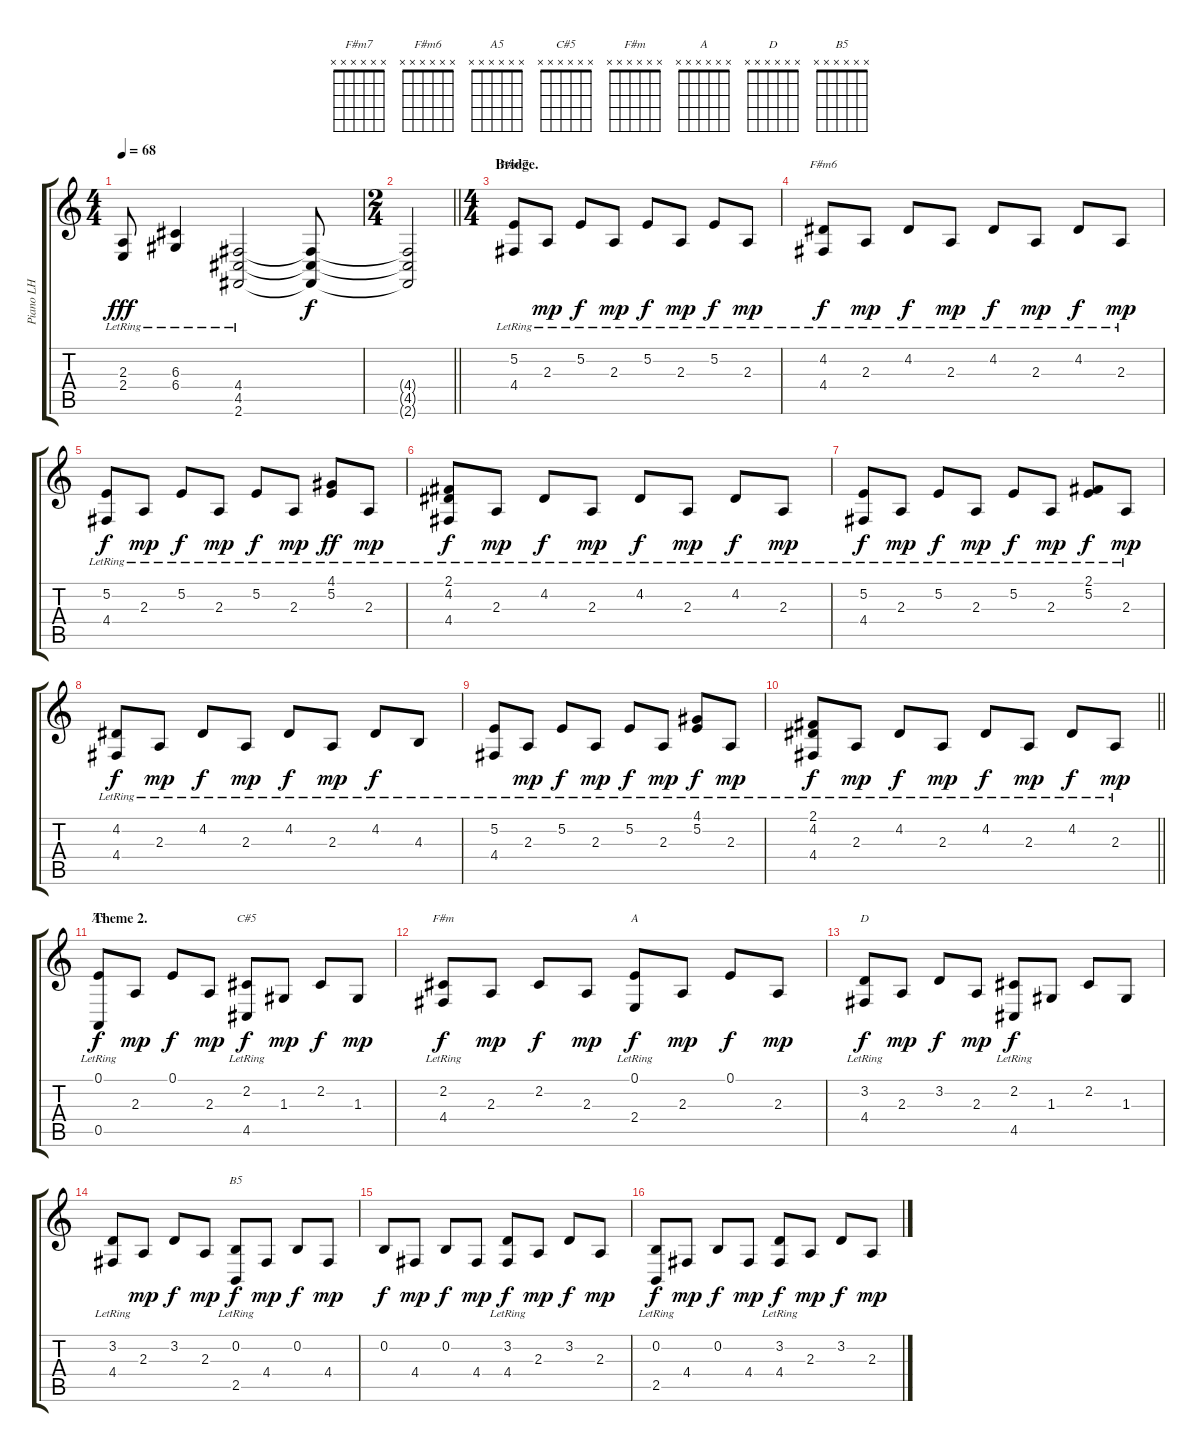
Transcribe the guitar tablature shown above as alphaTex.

\track ("Piano LH" "Piano LH") {instrument acousticgrandpiano}
\staff {score tabs}
\tuning (E4 B3 G3 D3 A2 E2) {hide}
\chord ("F#m7" x x x x x x)
\chord ("F#m6" x x x x x x)
\chord ("A5" x x x x x x)
\chord ("C#5" x x x x x x)
\chord ("F#m" x x x x x x)
\chord ("A" x x x x x x)
\chord ("D" x x x x x x)
\chord ("B5" x x x x x x)
\ts (4 4)
\tempo 68
\clef g2
\ks c
(2.3{lr} 2.4{lr}).8{dy fff} (6.3{lr} 6.4{lr}).4 (4.4{lr} 4.5{lr} 2.6{lr}).2 (4.4{t} 4.5{t} 2.6{t}).8{dy f} |
\ts (2 4)
\barLineRight lightlight
(4.4{t} 4.5{t} 2.6{t}).2 |
\ts (4 4)
\section ("" "Bridge.")
(5.2{lr} 4.4{lr}).8{ch "F#m7"} 2.3{lr}.8{dy mp} 5.2{lr}.8{dy f} 2.3{lr}.8{dy mp} 5.2{lr}.8{dy f} 2.3{lr}.8{dy mp} 5.2{lr}.8{dy f} 2.3{lr}.8{dy mp} |
(4.2{lr} 4.4{lr}).8{ch "F#m6" dy f} 2.3{lr}.8{dy mp} 4.2{lr}.8{dy f} 2.3{lr}.8{dy mp} 4.2{lr}.8{dy f} 2.3{lr}.8{dy mp} 4.2{lr}.8{dy f} 2.3{lr}.8{dy mp} |
(5.2{lr} 4.4{lr}).8{dy f} 2.3{lr}.8{dy mp} 5.2{lr}.8{dy f} 2.3{lr}.8{dy mp} 5.2{lr}.8{dy f} 2.3{lr}.8{dy mp} (4.1{lr} 5.2{lr}).8{dy ff} 2.3{lr}.8{dy mp} |
(2.1{lr} 4.2{lr} 4.4{lr}).8{dy f} 2.3{lr}.8{dy mp} 4.2{lr}.8{dy f} 2.3{lr}.8{dy mp} 4.2{lr}.8{dy f} 2.3{lr}.8{dy mp} 4.2{lr}.8{dy f} 2.3{lr}.8{dy mp} |
(5.2{lr} 4.4{lr}).8{dy f} 2.3{lr}.8{dy mp} 5.2{lr}.8{dy f} 2.3{lr}.8{dy mp} 5.2{lr}.8{dy f} 2.3{lr}.8{dy mp} (2.1{lr} 5.2{lr}).8{dy f} 2.3{lr}.8{dy mp} |
(4.2{lr} 4.4{lr}).8{dy f} 2.3{lr}.8{dy mp} 4.2{lr}.8{dy f} 2.3{lr}.8{dy mp} 4.2{lr}.8{dy f} 2.3{lr}.8{dy mp} 4.2{lr}.8{dy f} 4.3{lr}.8 |
(5.2{lr} 4.4{lr}).8 2.3{lr}.8{dy mp} 5.2{lr}.8{dy f} 2.3{lr}.8{dy mp} 5.2{lr}.8{dy f} 2.3{lr}.8{dy mp} (4.1{lr} 5.2{lr}).8{dy f} 2.3{lr}.8{dy mp} |
\barLineRight lightlight
(2.1{lr} 4.2{lr} 4.4{lr}).8{dy f} 2.3{lr}.8{dy mp} 4.2{lr}.8{dy f} 2.3{lr}.8{dy mp} 4.2{lr}.8{dy f} 2.3{lr}.8{dy mp} 4.2{lr}.8{dy f} 2.3{lr}.8{dy mp} |
\section ("" "Theme 2.")
(0.1 0.5{lr}).8{ch "A5" dy f} 2.3.8{dy mp} 0.1.8{dy f} 2.3.8{dy mp} (2.2 4.5{lr}).8{ch "C#5" dy f} 1.3.8{dy mp} 2.2.8{dy f} 1.3.8{dy mp} |
(2.2 4.4{lr}).8{ch "F#m" dy f} 2.3.8{dy mp} 2.2.8{dy f} 2.3.8{dy mp} (0.1 2.4{lr}).8{ch "A" dy f} 2.3.8{dy mp} 0.1.8{dy f} 2.3.8{dy mp} |
(3.2 4.4{lr}).8{ch "D" dy f} 2.3.8{dy mp} 3.2.8{dy f} 2.3.8{dy mp} (2.2 4.5{lr}).8{dy f} 1.3.8 2.2.8 1.3.8 |
(3.2 4.4{lr}).8 2.3.8{dy mp} 3.2.8{dy f} 2.3.8{dy mp} (0.2 2.5{lr}).8{ch "B5" dy f} 4.4.8{dy mp} 0.2.8{dy f} 4.4.8{dy mp} |
0.2.8{dy f} 4.4.8{dy mp} 0.2.8{dy f} 4.4.8{dy mp} (3.2 4.4{lr}).8{dy f} 2.3.8{dy mp} 3.2.8{dy f} 2.3.8{dy mp} |
(0.2 2.5{lr}).8{dy f} 4.4.8{dy mp} 0.2.8{dy f} 4.4.8{dy mp} (3.2 4.4{lr}).8{dy f} 2.3.8{dy mp} 3.2.8{dy f} 2.3.8{dy mp}
